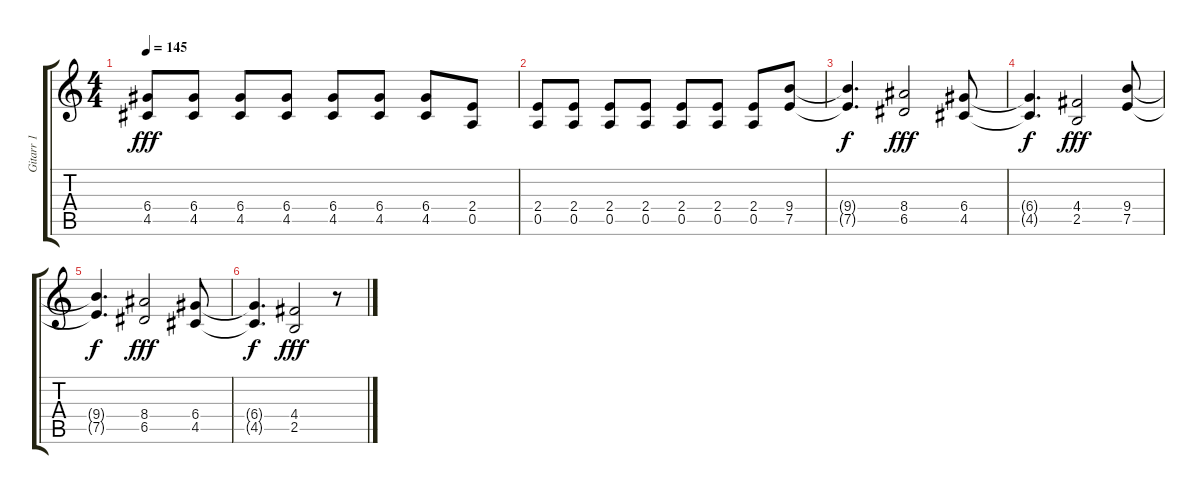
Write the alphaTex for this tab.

\track ("Gitarr 1" "Gitarr 1") {instrument overdrivenguitar}
\staff {score tabs}
\tuning (E4 B3 G3 D3 A2 E2) {hide}
\ts (4 4)
\tempo 145
\clef g2
\ks c
(6.4 4.5).8{dy fff} (6.4 4.5).8 (6.4 4.5).8 (6.4 4.5).8 (6.4 4.5).8 (6.4 4.5).8 (6.4 4.5).8 (2.4 0.5).8 |
(2.4 0.5).8 (2.4 0.5).8 (2.4 0.5).8 (2.4 0.5).8 (2.4 0.5).8 (2.4 0.5).8 (2.4 0.5).8 (9.4 7.5).8 |
(9.4{t} 7.5{t}).4{d dy f} (8.4 6.5).2{dy fff} (6.4 4.5).8 |
(6.4{t} 4.5{t}).4{d dy f} (4.4 2.5).2{dy fff} (9.4 7.5).8 |
(9.4{t} 7.5{t}).4{d dy f} (8.4 6.5).2{dy fff} (6.4 4.5).8 |
(6.4{t} 4.5{t}).4{d dy f} (4.4 2.5).2{dy fff} r.8
